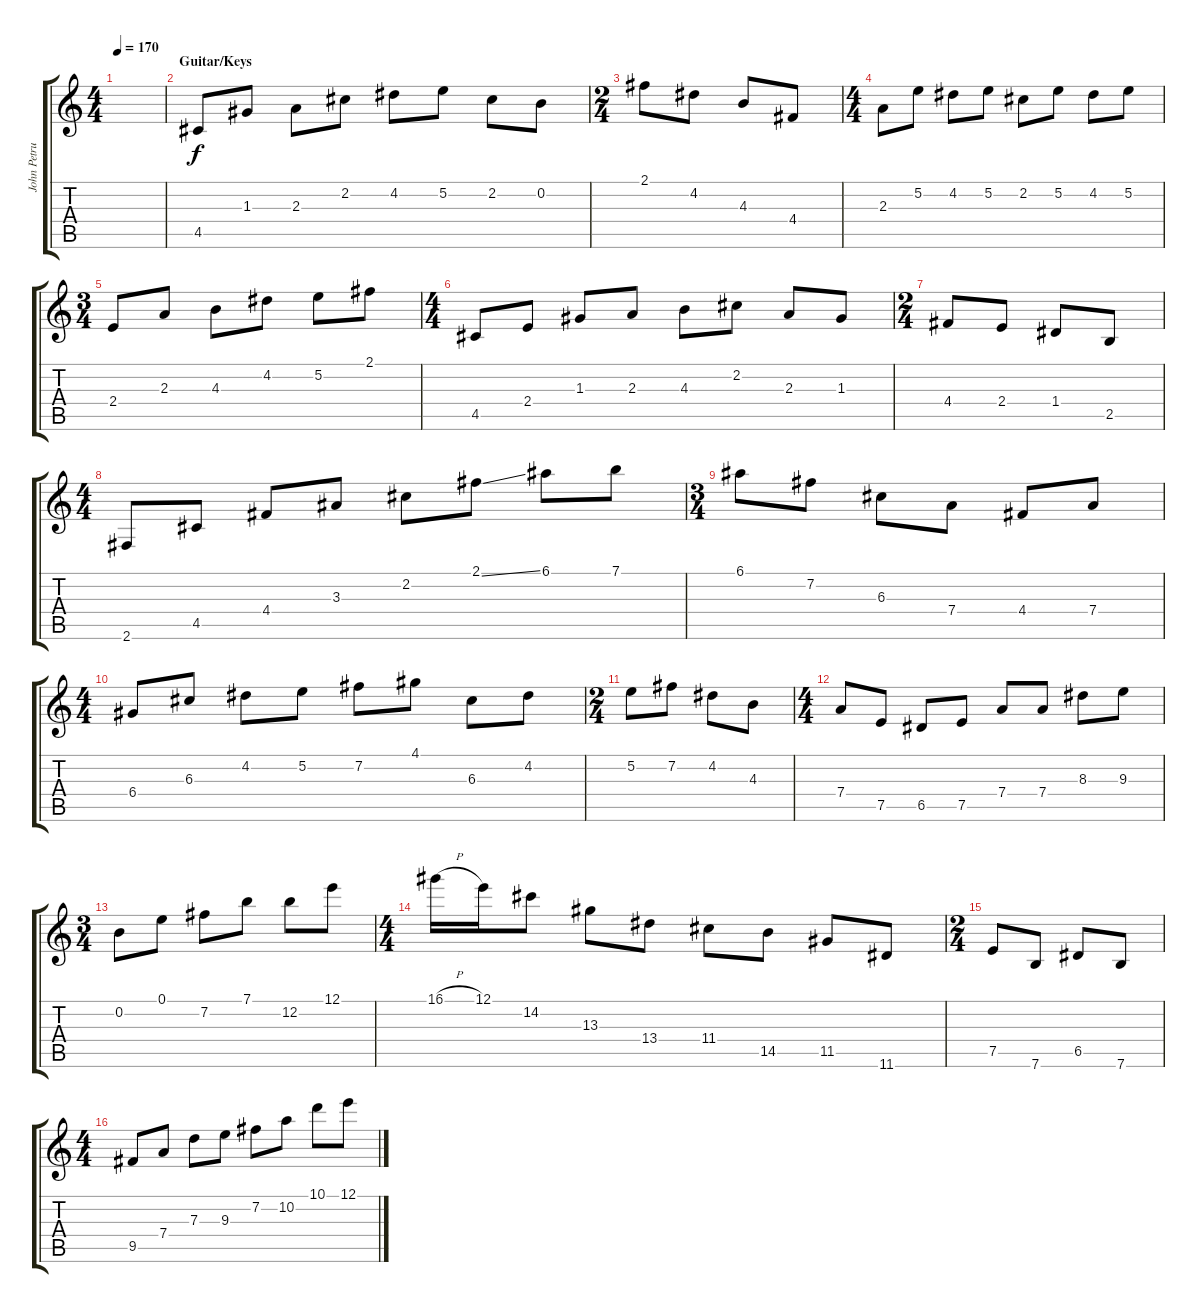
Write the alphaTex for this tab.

\track ("John Petrucci Acoustic/Solo Guitar" "John Petru") {instrument distortionguitar}
\staff {score tabs}
\tuning (E4 B3 G3 D3 A2 E2) {hide}
\ts (4 4)
\tempo 170
\clef g2
\ks c
|
\section ("" "Guitar/Keys")
4.5.8 1.3.8 2.3.8 2.2.8 4.2.8 5.2.8 2.2.8 0.2.8 |
\ts (2 4)
2.1.8 4.2.8 4.3.8 4.4.8 |
\ts (4 4)
2.3.8 5.2.8 4.2.8 5.2.8 2.2.8 5.2.8 4.2.8 5.2.8 |
\ts (3 4)
2.4.8 2.3.8 4.3.8 4.2.8 5.2.8 2.1.8 |
\ts (4 4)
4.5.8 2.4.8 1.3.8 2.3.8 4.3.8 2.2.8 2.3.8 1.3.8 |
\ts (2 4)
4.4.8 2.4.8 1.4.8 2.5.8 |
\ts (4 4)
2.6.8 4.5.8 4.4.8 3.3.8 2.2.8 2.1{ss}.8 6.1.8 7.1.8 |
\ts (3 4)
6.1.8 7.2.8 6.3.8 7.4.8 4.4.8 7.4.8 |
\ts (4 4)
6.4.8 6.3.8 4.2.8 5.2.8 7.2.8 4.1.8 6.3.8 4.2.8 |
\ts (2 4)
5.2.8 7.2.8 4.2.8 4.3.8 |
\ts (4 4)
7.4.8 7.5.8 6.5.8 7.5.8 7.4.8 7.4.8 8.3.8 9.3.8 |
\ts (3 4)
0.2.8 0.1.8 7.2.8 7.1.8 12.2.8 12.1.8 |
\ts (4 4)
16.1{h}.16 12.1.16 14.2.8 13.3.8 13.4.8 11.4.8 14.5.8 11.5.8 11.6.8 |
\ts (2 4)
7.5.8 7.6.8 6.5.8 7.6.8 |
\ts (4 4)
9.5.8 7.4.8 7.3.8 9.3.8 7.2.8 10.2.8 10.1.8 12.1.8
